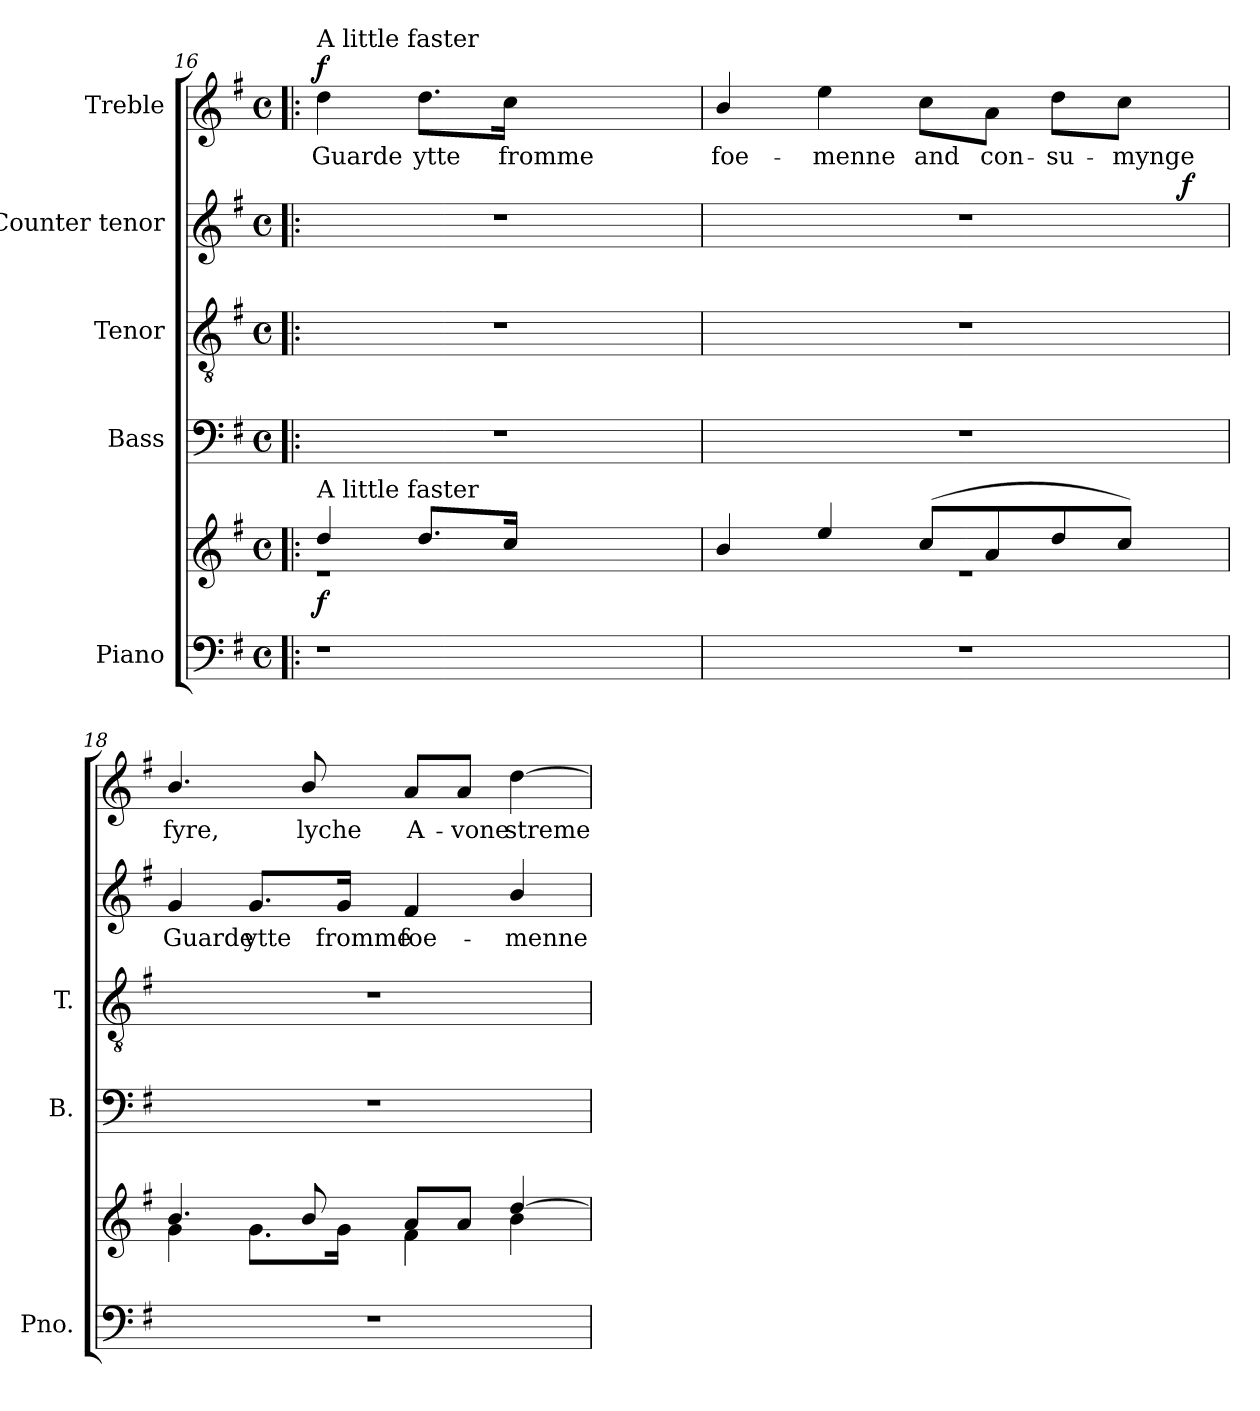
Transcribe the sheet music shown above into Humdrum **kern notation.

**kern	**kern	**dynam	**kern	**kern	**kern	**text	**dynam	**kern	**text	**dynam
*part5	*part5	*part5	*part4	*part3	*part2	*part2	*part2	*part1	*part1	*part1
*staff6	*staff5	*staff5/6	*staff4	*staff3	*staff2	*staff2	*staff2	*staff1	*staff1	*staff1
*I"Piano	*	*	*I"Bass	*I"Tenor	*I"Counter tenor	*	*	*I"Treble	*	*
*I'Pno.	*	*	*I'B.	*I'T.	*	*	*	*	*	*
!!LO:LB:g=z
*clefF4	*clefG2	*	*clefF4	*clefGv2	*clefG2	*	*	*clefG2	*	*
*	*	*	*	*ITrd7c12	*	*	*	*	*	*
*k[f#]	*k[f#]	*	*k[f#]	*k[f#]	*k[f#]	*	*	*k[f#]	*	*
*G:	*G:	*	*G:	*G:	*G:	*	*	*G:	*	*
*M4/4	*M4/4	*	*M4/4	*M4/4	*M4/4	*	*	*M4/4	*	*
*met(c)	*met(c)	*	*met(c)	*met(c)	*met(c)	*	*	*met(c)	*	*
*MM76	*MM76	*	*MM76	*MM76	*MM76	*	*	*MM76	*	*
=16!|:	=16!|:	=16!|:	=16!|:	=16!|:	=16!|:	=16!|:	=16!|:	=16!|:	=16!|:	=16!|:
*	*^	*	*	*	*	*	*	*	*	*
!LO:N:vis=1	!	!LO:N:vis=1	!	!LO:N:vis=1	!LO:N:vis=1	!LO:N:vis=1	!	!	!	!	!
!	!	!	!	!	!	!	!	!	!LO:TX:a:t=A little faster	!	!
!	!LO:TX:a:t=A little faster	!	!	!	!	!	!	!	!	!	!
!	!	!	!	!	!	!	!	!	!	!LO:LY:b:color=#000000	!
2r	4ddi/	2r	f	1r	1r	1r	.	.	4ddi\	Guarde	f
!	!	!	!	!	!	!	!	!	!	!LO:LY:b:color=#000000	!
.	8.ddi/L	.	.	.	.	.	.	.	8.ddi\L	ytte	.
!	!	!	!	!	!	!	!	!	!	!LO:LY:b:color=#000000	!
.	16cci/Jk	.	.	.	.	.	.	.	16cci\Jk	fromme	.
2ryy	2ryy	2ryy	.	.	.	.	.	.	2ryy	.	.
=17	=17	=17	=17	=17	=17	=17	=17	=17	=17	=17	=17
!	!	!	!	!	!	!	!	!	!	!LO:LY:b:color=#000000	!
*	*	*	*	*	*	*^	*	*	*	*	*
1r	4bi/	1r	.	1r	1r	1r	2ryy	.	.	4bi/	foe-	.
!	!	!	!	!	!	!	!	!	!	!	!LO:LY:b:color=#000000	!
.	4eei/	.	.	.	.	.	.	.	.	4eei\	-menne	.
!	!	!	!	!	!	!	!	!	!	!	!LO:LY:b:color=#000000	!
.	(8cci/L	.	.	.	.	.	4ryy	.	.	8cci\L	and	.
!	!	!	!	!	!	!	!	!	!	!	!LO:LY:b:color=#000000	!
.	8ai/	.	.	.	.	.	.	.	.	8ai\J	con-	.
!	!	!	!	!	!	!	!	!	!	!	!LO:LY:b:color=#000000	!
.	8ddi/	.	.	.	.	.	8ryy	.	.	8ddi\L	-su-	.
!	!	!	!	!	!	!	!	!	!	!	!LO:LY:b:color=#000000	!
.	8cci/J)	.	.	.	.	.	32ryy	.	.	8cci\J	-mynge	.
.	.	.	.	.	.	.	64ryy	.	.	.	.	.
.	.	.	.	.	.	.	128...ryy	.	.	.	.	.
.	.	.	.	.	.	.	16ryy	.	f	.	.	.
.	.	.	.	.	.	.	1024ryy	.	.	.	.	.
*	*	*	*	*	*	*v	*v	*	*	*	*	*
=18	=18	=18	=18	=18	=18	=18	=18	=18	=18	=18	=18
*	*	*	*	*	*	*^	*	*	*	*	*
!	!	!	!	!	!	!	!	!LO:LY:b:color=#000000	!	!	!	!
*	*	*	*	*	*	*v	*v	*	*	*	*	*
*	*	*	*	*	*	*^	*	*	*	*	*
!	!	!	!	!	!	!	!	!	!	!	!LO:LY:b:color=#000000	!
*	*	*	*	*	*	*v	*v	*	*	*	*	*
1r	4.bi/	4gi\	.	1r	1r	4gi/	Guarde	.	4.bi/	fyre,	.
!	!	!	!	!	!	!	!LO:LY:b:color=#000000	!	!	!	!
.	.	8.gi\L	.	.	.	8.gi/L	ytte	.	.	.	.
!	!	!	!	!	!	!	!	!	!	!LO:LY:b:color=#000000	!
.	8bi/	.	.	.	.	.	.	.	8bi/	lyche	.
!	!	!	!	!	!	!	!LO:LY:b:color=#000000	!	!	!	!
.	.	16gi\Jk	.	.	.	16gi/Jk	fromme	.	.	.	.
!	!	!	!	!	!	!	!LO:LY:b:color=#000000	!	!	!	!
!	!	!	!	!	!	!	!	!	!	!LO:LY:b:color=#000000	!
.	8ai/L	4f#i\	.	.	.	4f#i/	foe-	.	8ai/L	A-	.
!	!	!	!	!	!	!	!	!	!	!LO:LY:b:color=#000000	!
.	8ai/J	.	.	.	.	.	.	.	8ai/J	-vone	.
!	!	!	!	!	!	!	!LO:LY:b:color=#000000	!	!	!	!
!	!	!	!	!	!	!	!	!	!	!LO:LY:b:color=#000000	!
.	[4ddi/	4bi\	.	.	.	4bi/	-menne	.	[4ddi\	streme	.
*	*v	*v	*	*	*	*	*	*	*	*	*
=	=	=	=	=	=	=	=	=	=	=
*-	*-	*-	*-	*-	*-	*-	*-	*-	*-	*-
